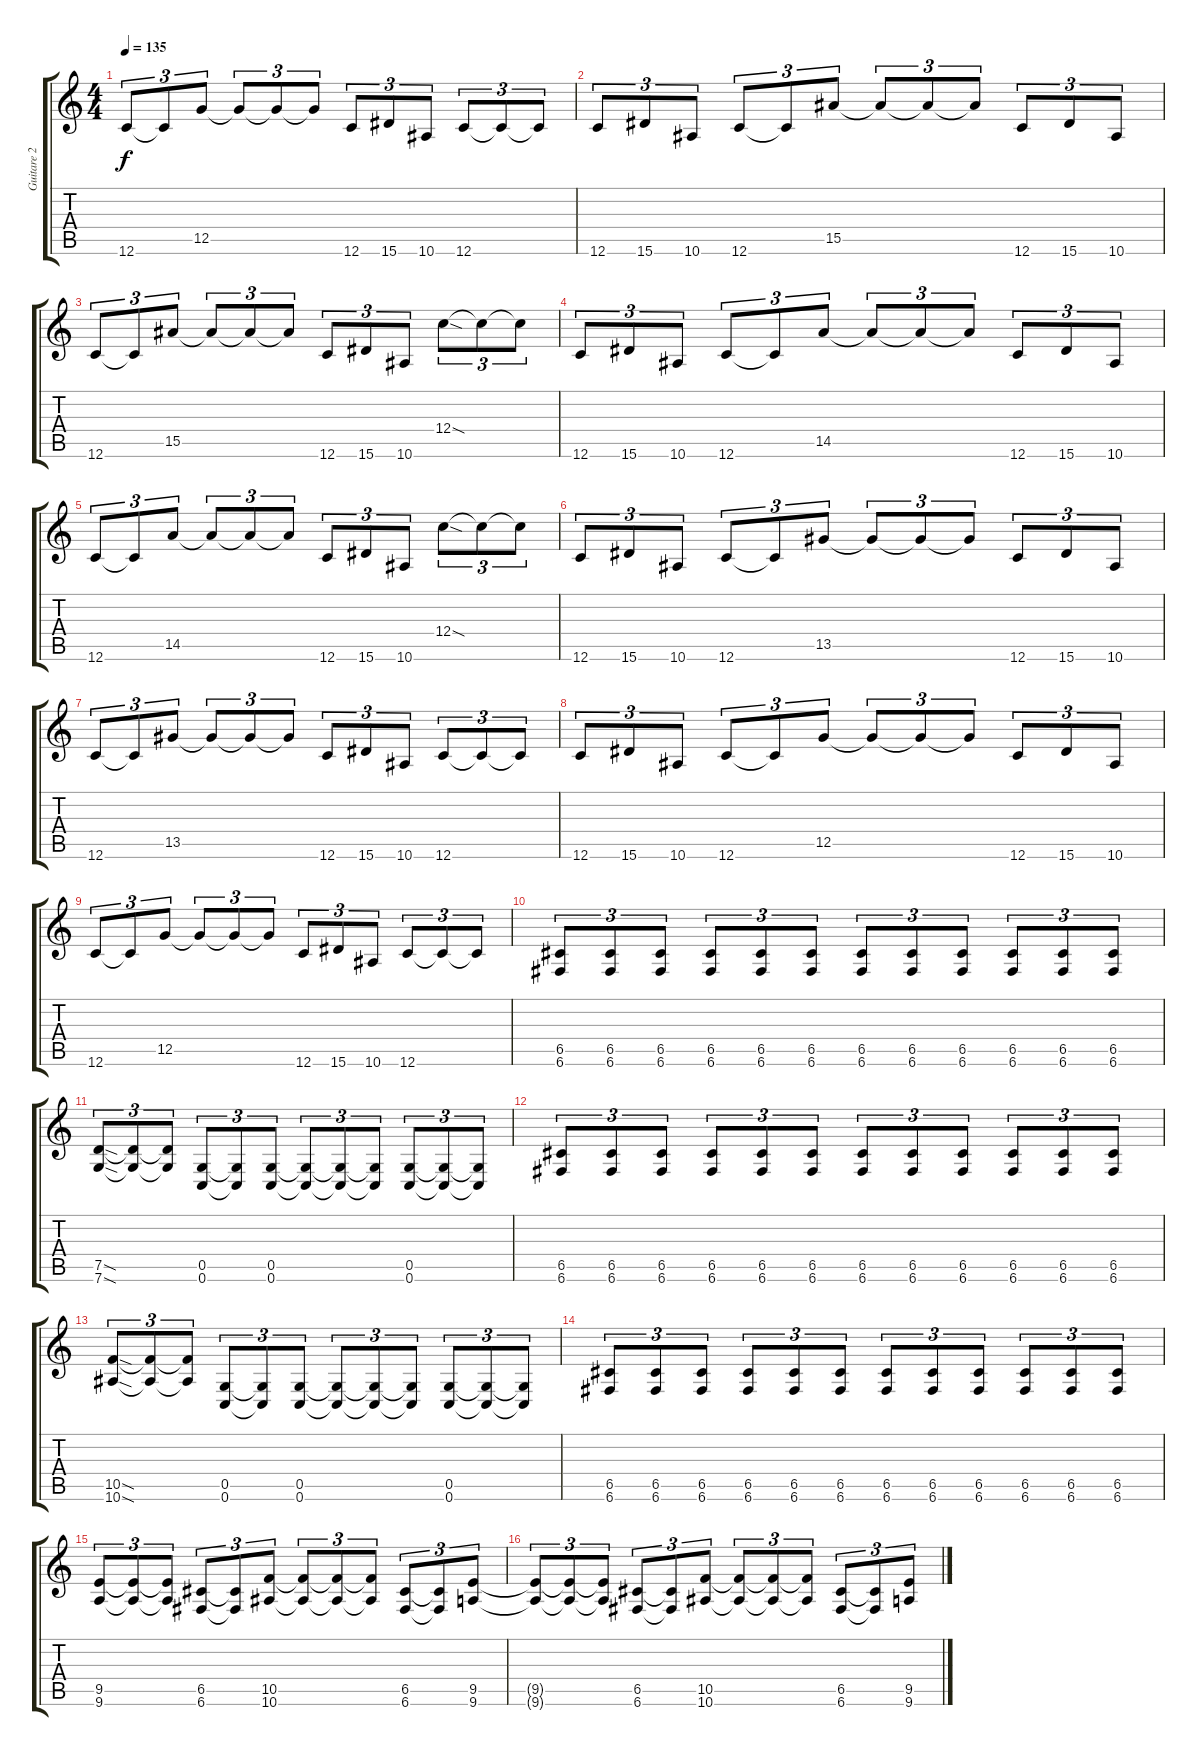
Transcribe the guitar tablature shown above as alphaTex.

\track ("Guitare 2" "Guitare 2") {instrument distortionguitar}
\staff {score tabs}
\tuning (E4 C4 G3 C3 G2 C2) {hide}
\ts (4 4)
\tempo 135
\clef g2
\ks c
12.6.8{tu (3 2) dy f} 12.6{t}.8{tu (3 2)} 12.5.8{tu (3 2)} 12.5{t}.8{tu (3 2)} 12.5{t}.8{tu (3 2)} 12.5{t}.8{tu (3 2)} 12.6.8{tu (3 2)} 15.6.8{tu (3 2)} 10.6.8{tu (3 2)} 12.6.8{tu (3 2)} 12.6{t}.8{tu (3 2)} 12.6{t}.8{tu (3 2)} |
12.6.8{tu (3 2)} 15.6.8{tu (3 2)} 10.6.8{tu (3 2)} 12.6.8{tu (3 2)} 12.6{t}.8{tu (3 2)} 15.5.8{tu (3 2)} 15.5{t}.8{tu (3 2)} 15.5{t}.8{tu (3 2)} 15.5{t}.8{tu (3 2)} 12.6.8{tu (3 2)} 15.6.8{tu (3 2)} 10.6.8{tu (3 2)} |
12.6.8{tu (3 2)} 12.6{t}.8{tu (3 2)} 15.5.8{tu (3 2)} 15.5{t}.8{tu (3 2)} 15.5{t}.8{tu (3 2)} 15.5{t}.8{tu (3 2)} 12.6.8{tu (3 2)} 15.6.8{tu (3 2)} 10.6.8{tu (3 2)} 12.4{sod}.8{tu (3 2)} 12.4{t}.8{tu (3 2)} 12.4{t}.8{tu (3 2)} |
12.6.8{tu (3 2)} 15.6.8{tu (3 2)} 10.6.8{tu (3 2)} 12.6.8{tu (3 2)} 12.6{t}.8{tu (3 2)} 14.5.8{tu (3 2)} 14.5{t}.8{tu (3 2)} 14.5{t}.8{tu (3 2)} 14.5{t}.8{tu (3 2)} 12.6.8{tu (3 2)} 15.6.8{tu (3 2)} 10.6.8{tu (3 2)} |
12.6.8{tu (3 2)} 12.6{t}.8{tu (3 2)} 14.5.8{tu (3 2)} 14.5{t}.8{tu (3 2)} 14.5{t}.8{tu (3 2)} 14.5{t}.8{tu (3 2)} 12.6.8{tu (3 2)} 15.6.8{tu (3 2)} 10.6.8{tu (3 2)} 12.4{sod}.8{tu (3 2)} 12.4{t}.8{tu (3 2)} 12.4{t}.8{tu (3 2)} |
12.6.8{tu (3 2)} 15.6.8{tu (3 2)} 10.6.8{tu (3 2)} 12.6.8{tu (3 2)} 12.6{t}.8{tu (3 2)} 13.5.8{tu (3 2)} 13.5{t}.8{tu (3 2)} 13.5{t}.8{tu (3 2)} 13.5{t}.8{tu (3 2)} 12.6.8{tu (3 2)} 15.6.8{tu (3 2)} 10.6.8{tu (3 2)} |
12.6.8{tu (3 2)} 12.6{t}.8{tu (3 2)} 13.5.8{tu (3 2)} 13.5{t}.8{tu (3 2)} 13.5{t}.8{tu (3 2)} 13.5{t}.8{tu (3 2)} 12.6.8{tu (3 2)} 15.6.8{tu (3 2)} 10.6.8{tu (3 2)} 12.6.8{tu (3 2)} 12.6{t}.8{tu (3 2)} 12.6{t}.8{tu (3 2)} |
12.6.8{tu (3 2)} 15.6.8{tu (3 2)} 10.6.8{tu (3 2)} 12.6.8{tu (3 2)} 12.6{t}.8{tu (3 2)} 12.5.8{tu (3 2)} 12.5{t}.8{tu (3 2)} 12.5{t}.8{tu (3 2)} 12.5{t}.8{tu (3 2)} 12.6.8{tu (3 2)} 15.6.8{tu (3 2)} 10.6.8{tu (3 2)} |
12.6.8{tu (3 2)} 12.6{t}.8{tu (3 2)} 12.5.8{tu (3 2)} 12.5{t}.8{tu (3 2)} 12.5{t}.8{tu (3 2)} 12.5{t}.8{tu (3 2)} 12.6.8{tu (3 2)} 15.6.8{tu (3 2)} 10.6.8{tu (3 2)} 12.6.8{tu (3 2)} 12.6{t}.8{tu (3 2)} 12.6{t}.8{tu (3 2)} |
(6.5 6.6).8{tu (3 2)} (6.5 6.6).8{tu (3 2)} (6.5 6.6).8{tu (3 2)} (6.5 6.6).8{tu (3 2)} (6.5 6.6).8{tu (3 2)} (6.5 6.6).8{tu (3 2)} (6.5 6.6).8{tu (3 2)} (6.5 6.6).8{tu (3 2)} (6.5 6.6).8{tu (3 2)} (6.5 6.6).8{tu (3 2)} (6.5 6.6).8{tu (3 2)} (6.5 6.6).8{tu (3 2)} |
(7.5{sod} 7.6{sod}).8{tu (3 2)} (7.5{t} 7.6{t}).8{tu (3 2)} (7.5{t} 7.6{t}).8{tu (3 2)} (0.5 0.6).8{tu (3 2)} (0.5{t} 0.6{t}).8{tu (3 2)} (0.5 0.6).8{tu (3 2)} (0.5{t} 0.6{t}).8{tu (3 2)} (0.5{t} 0.6{t}).8{tu (3 2)} (0.5{t} 0.6{t}).8{tu (3 2)} (0.5 0.6).8{tu (3 2)} (0.5{t} 0.6{t}).8{tu (3 2)} (0.5{t} 0.6{t}).8{tu (3 2)} |
(6.5 6.6).8{tu (3 2)} (6.5 6.6).8{tu (3 2)} (6.5 6.6).8{tu (3 2)} (6.5 6.6).8{tu (3 2)} (6.5 6.6).8{tu (3 2)} (6.5 6.6).8{tu (3 2)} (6.5 6.6).8{tu (3 2)} (6.5 6.6).8{tu (3 2)} (6.5 6.6).8{tu (3 2)} (6.5 6.6).8{tu (3 2)} (6.5 6.6).8{tu (3 2)} (6.5 6.6).8{tu (3 2)} |
(10.5{sod} 10.6{sod}).8{tu (3 2)} (10.5{t} 10.6{t}).8{tu (3 2)} (10.5{t} 10.6{t}).8{tu (3 2)} (0.5 0.6).8{tu (3 2)} (0.5{t} 0.6{t}).8{tu (3 2)} (0.5 0.6).8{tu (3 2)} (0.5{t} 0.6{t}).8{tu (3 2)} (0.5{t} 0.6{t}).8{tu (3 2)} (0.5{t} 0.6{t}).8{tu (3 2)} (0.5 0.6).8{tu (3 2)} (0.5{t} 0.6{t}).8{tu (3 2)} (0.5{t} 0.6{t}).8{tu (3 2)} |
(6.5 6.6).8{tu (3 2)} (6.5 6.6).8{tu (3 2)} (6.5 6.6).8{tu (3 2)} (6.5 6.6).8{tu (3 2)} (6.5 6.6).8{tu (3 2)} (6.5 6.6).8{tu (3 2)} (6.5 6.6).8{tu (3 2)} (6.5 6.6).8{tu (3 2)} (6.5 6.6).8{tu (3 2)} (6.5 6.6).8{tu (3 2)} (6.5 6.6).8{tu (3 2)} (6.5 6.6).8{tu (3 2)} |
(9.5 9.6).8{tu (3 2)} (9.5{t} 9.6{t}).8{tu (3 2)} (9.5{t} 9.6{t}).8{tu (3 2)} (6.5 6.6).8{tu (3 2)} (6.5{t} 6.6{t}).8{tu (3 2)} (10.5 10.6).8{tu (3 2)} (10.5{t} 10.6{t}).8{tu (3 2)} (10.5{t} 10.6{t}).8{tu (3 2)} (10.5{t} 10.6{t}).8{tu (3 2)} (6.5 6.6).8{tu (3 2)} (6.5{t} 6.6{t}).8{tu (3 2)} (9.5 9.6).8{tu (3 2)} |
(9.5{t} 9.6{t}).8{tu (3 2)} (9.5{t} 9.6{t}).8{tu (3 2)} (9.5{t} 9.6{t}).8{tu (3 2)} (6.5 6.6).8{tu (3 2)} (6.5{t} 6.6{t}).8{tu (3 2)} (10.5 10.6).8{tu (3 2)} (10.5{t} 10.6{t}).8{tu (3 2)} (10.5{t} 10.6{t}).8{tu (3 2)} (10.5{t} 10.6{t}).8{tu (3 2)} (6.5 6.6).8{tu (3 2)} (6.5{t} 6.6{t}).8{tu (3 2)} (9.5 9.6).8{tu (3 2)}
